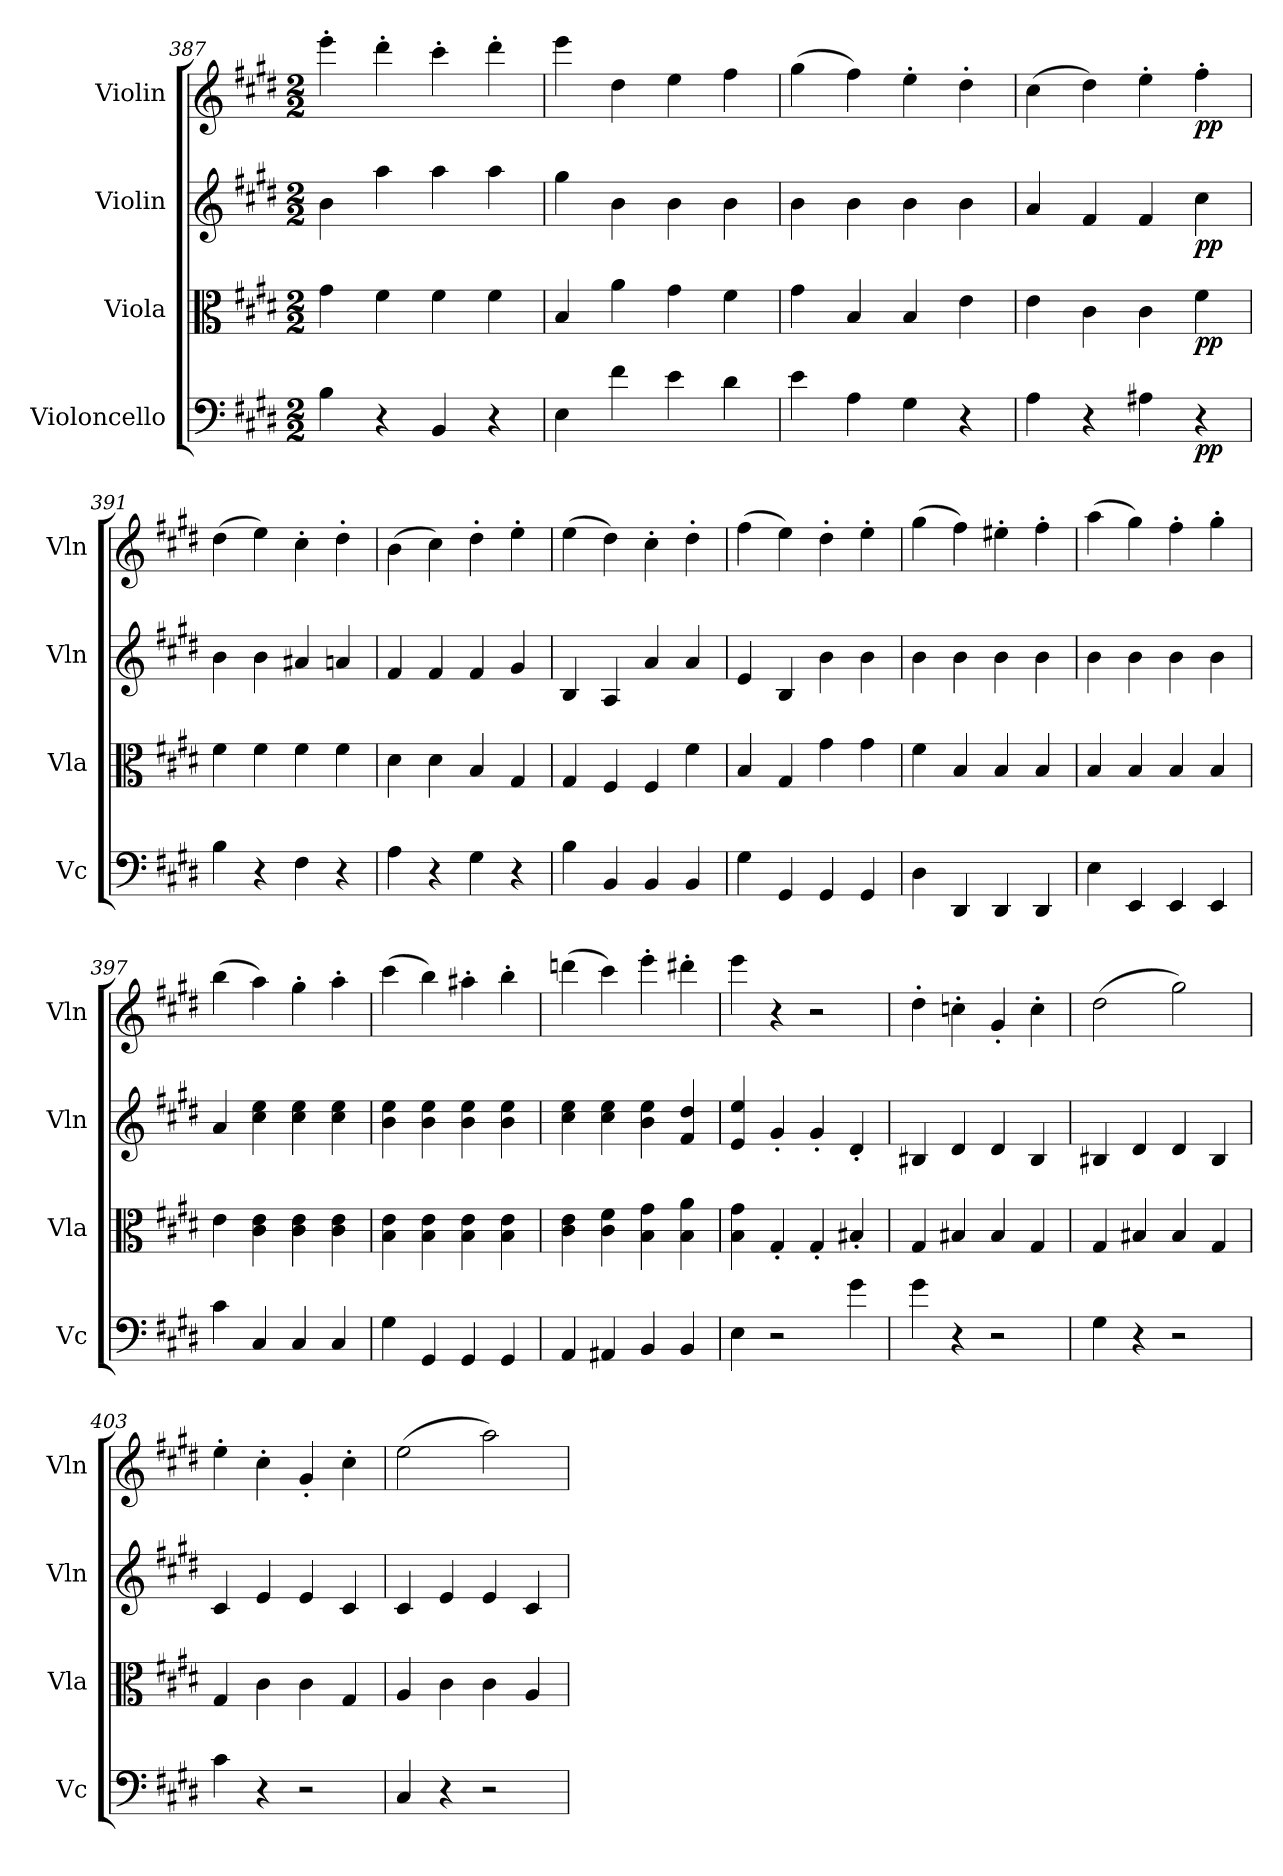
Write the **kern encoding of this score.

**kern	**dynam	**kern	**dynam	**kern	**dynam	**kern	**dynam
*part4	*part4	*part3	*part3	*part2	*part2	*part1	*part1
*staff4	*staff4	*staff3	*staff3	*staff2	*staff2	*staff1	*staff1
*I"Violoncello	*	*I"Viola	*	*I"Violin	*	*I"Violin	*
*I'Vc	*	*I'Vla	*	*I'Vln	*	*I'Vln	*
*clefF4	*	*clefC3	*	*clefG2	*	*clefG2	*
*k[f#c#g#d#]	*	*k[f#c#g#d#]	*	*k[f#c#g#d#]	*	*k[f#c#g#d#]	*
*M2/2	*	*M2/2	*	*M2/2	*	*M2/2	*
=387	=387	=387	=387	=387	=387	=387	=387
4B\	.	4g#\	.	4b\	.	4eee'\	.
4r	.	4f#\	.	4aa\	.	4ddd#'\	.
4BB/	.	4f#\	.	4aa\	.	4ccc#'\	.
4r	.	4f#\	.	4aa\	.	4ddd#'\	.
=388	=388	=388	=388	=388	=388	=388	=388
4E\	.	4B/	.	4gg#\	.	4eee\	.
4f#\	.	4a\	.	4b\	.	4dd#\	.
4e\	.	4g#\	.	4b\	.	4ee\	.
4d#\	.	4f#\	.	4b\	.	4ff#\	.
=389	=389	=389	=389	=389	=389	=389	=389
4e\	.	4g#\	.	4b\	.	(4gg#\	.
4A\	.	4B/	.	4b\	.	4ff#\)	.
4G#\	.	4B/	.	4b\	.	4ee'\	.
4r	.	4e\	.	4b\	.	4dd#'\	.
=390	=390	=390	=390	=390	=390	=390	=390
4A\	.	4e\	.	4a/	.	(4cc#\	.
4r	.	4c#\	.	4f#/	.	4dd#\)	.
4A#X\	.	4c#\	.	4f#/	.	4ee'\	.
4r	pp	4f#\	pp	4cc#\	pp	4ff#'\	pp
=391	=391	=391	=391	=391	=391	=391	=391
4B\	.	4f#\	.	4b\	.	(4dd#\	.
4r	.	4f#\	.	4b\	.	4ee\)	.
4F#\	.	4f#\	.	4a#X/	.	4cc#'\	.
4r	.	4f#\	.	4an/	.	4dd#'\	.
=392	=392	=392	=392	=392	=392	=392	=392
4A\	.	4d#\	.	4f#/	.	(4b\	.
4r	.	4d#\	.	4f#/	.	4cc#\)	.
4G#\	.	4B/	.	4f#/	.	4dd#'\	.
4r	.	4G#/	.	4g#/	.	4ee'\	.
=393	=393	=393	=393	=393	=393	=393	=393
4B\	.	4G#/	.	4B/	.	(4ee\	.
4BB/	.	4F#/	.	4A/	.	4dd#\)	.
4BB/	.	4F#/	.	4a/	.	4cc#'\	.
4BB/	.	4f#\	.	4a/	.	4dd#'\	.
=394	=394	=394	=394	=394	=394	=394	=394
4G#\	.	4B/	.	4e/	.	(4ff#\	.
4GG#/	.	4G#/	.	4B/	.	4ee\)	.
4GG#/	.	4g#\	.	4b\	.	4dd#'\	.
4GG#/	.	4g#\	.	4b\	.	4ee'\	.
=395	=395	=395	=395	=395	=395	=395	=395
4D#\	.	4f#\	.	4b\	.	(4gg#\	.
4DD#/	.	4B/	.	4b\	.	4ff#\)	.
4DD#/	.	4B/	.	4b\	.	4ee#X'\	.
4DD#/	.	4B/	.	4b\	.	4ff#'\	.
=396	=396	=396	=396	=396	=396	=396	=396
4E\	.	4B/	.	4b\	.	(4aa\	.
4EE/	.	4B/	.	4b\	.	4gg#\)	.
4EE/	.	4B/	.	4b\	.	4ff#'\	.
4EE/	.	4B/	.	4b\	.	4gg#'\	.
=397	=397	=397	=397	=397	=397	=397	=397
4c#\	.	4e\	.	4a/	.	(4bb\	.
4C#/	.	4c#\ 4e\	.	4cc#\ 4ee\	.	4aa\)	.
4C#/	.	4c#\ 4e\	.	4cc#\ 4ee\	.	4gg#'\	.
4C#/	.	4c#\ 4e\	.	4cc#\ 4ee\	.	4aa'\	.
=398	=398	=398	=398	=398	=398	=398	=398
4G#\	.	4B\ 4e\	.	4b\ 4ee\	.	(4ccc#\	.
4GG#/	.	4B\ 4e\	.	4b\ 4ee\	.	4bb\)	.
4GG#/	.	4B\ 4e\	.	4b\ 4ee\	.	4aa#X'\	.
4GG#/	.	4B\ 4e\	.	4b\ 4ee\	.	4bb'\	.
=399	=399	=399	=399	=399	=399	=399	=399
4AA/	.	4c#\ 4e\	.	4cc#\ 4ee\	.	(4dddn\	.
4AA#X/	.	4c#\ 4f#\	.	4cc#\ 4ee\	.	4ccc#\)	.
4BB/	.	4B\ 4g#\	.	4b\ 4ee\	.	4eee'\	.
4BB/	.	4B\ 4a\	.	4f#/ 4dd#/	.	4ddd#X'\	.
=400	=400	=400	=400	=400	=400	=400	=400
4E\	.	4B\ 4g#\	.	4e/ 4ee/	.	4eee\	.
2r	.	4G#'/	.	4g#'/	.	4r	.
.	.	4G#'/	.	4g#'/	.	2r	.
4g#\	.	4B#X'/	.	4d#'/	.	.	.
=401	=401	=401	=401	=401	=401	=401	=401
4g#\	.	4G#/	.	4B#X/	.	4dd#'\	.
4r	.	4B#X/	.	4d#/	.	4ccn'\	.
2r	.	4B#/	.	4d#/	.	4g#'/	.
.	.	4G#/	.	4B#/	.	4cc'\	.
=402	=402	=402	=402	=402	=402	=402	=402
4G#\	.	4G#/	.	4B#X/	.	(2dd#\	.
4r	.	4B#X/	.	4d#/	.	.	.
2r	.	4B#/	.	4d#/	.	2gg#\)	.
.	.	4G#/	.	4B#/	.	.	.
=403	=403	=403	=403	=403	=403	=403	=403
4c#\	.	4G#/	.	4c#/	.	4ee'\	.
4r	.	4c#\	.	4e/	.	4cc#'\	.
2r	.	4c#\	.	4e/	.	4g#'/	.
.	.	4G#/	.	4c#/	.	4cc#'\	.
=404	=404	=404	=404	=404	=404	=404	=404
4C#/	.	4A/	.	4c#/	.	(2ee\	.
4r	.	4c#\	.	4e/	.	.	.
2r	.	4c#\	.	4e/	.	2aa\)	.
.	.	4A/	.	4c#/	.	.	.
=	=	=	=	=	=	=	=
*-	*-	*-	*-	*-	*-	*-	*-
